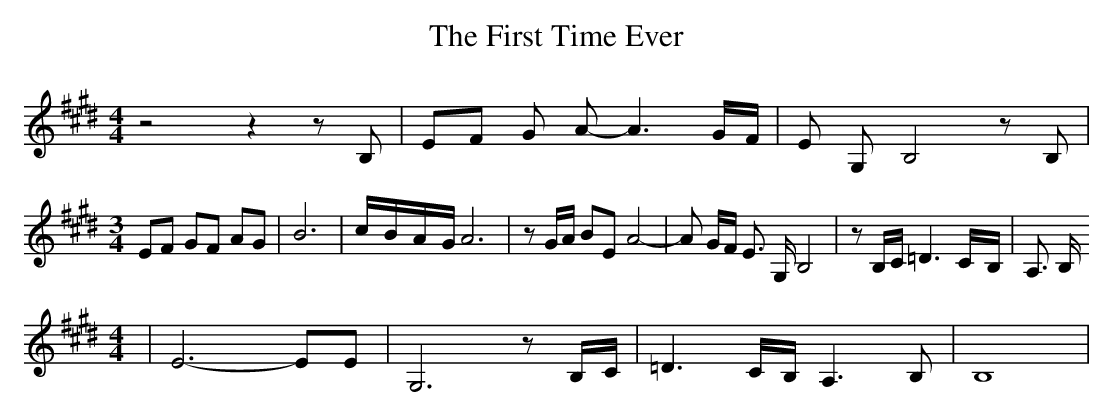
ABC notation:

X:1
T:The First Time Ever
M:4/4
L:1/8
K:E
 z4 z2 z B,| EF G A- A3G/2-F/2| E G, B,4 z B,|
M:3/4
 EF GF AG| B6-|c/2-B/2-A/2-G/2 A6| z G/2A/2 BE A4-| A G/2F/2 E3/2 G,/2 B,4|\
 z B,/2C/2 =D3C/2-B,/2| A,3/2 B,/2
M:4/4
| E6- EE| G,6 z B,/2C/2| =D3C/2-B,/2 A,3 B,| B,8|
